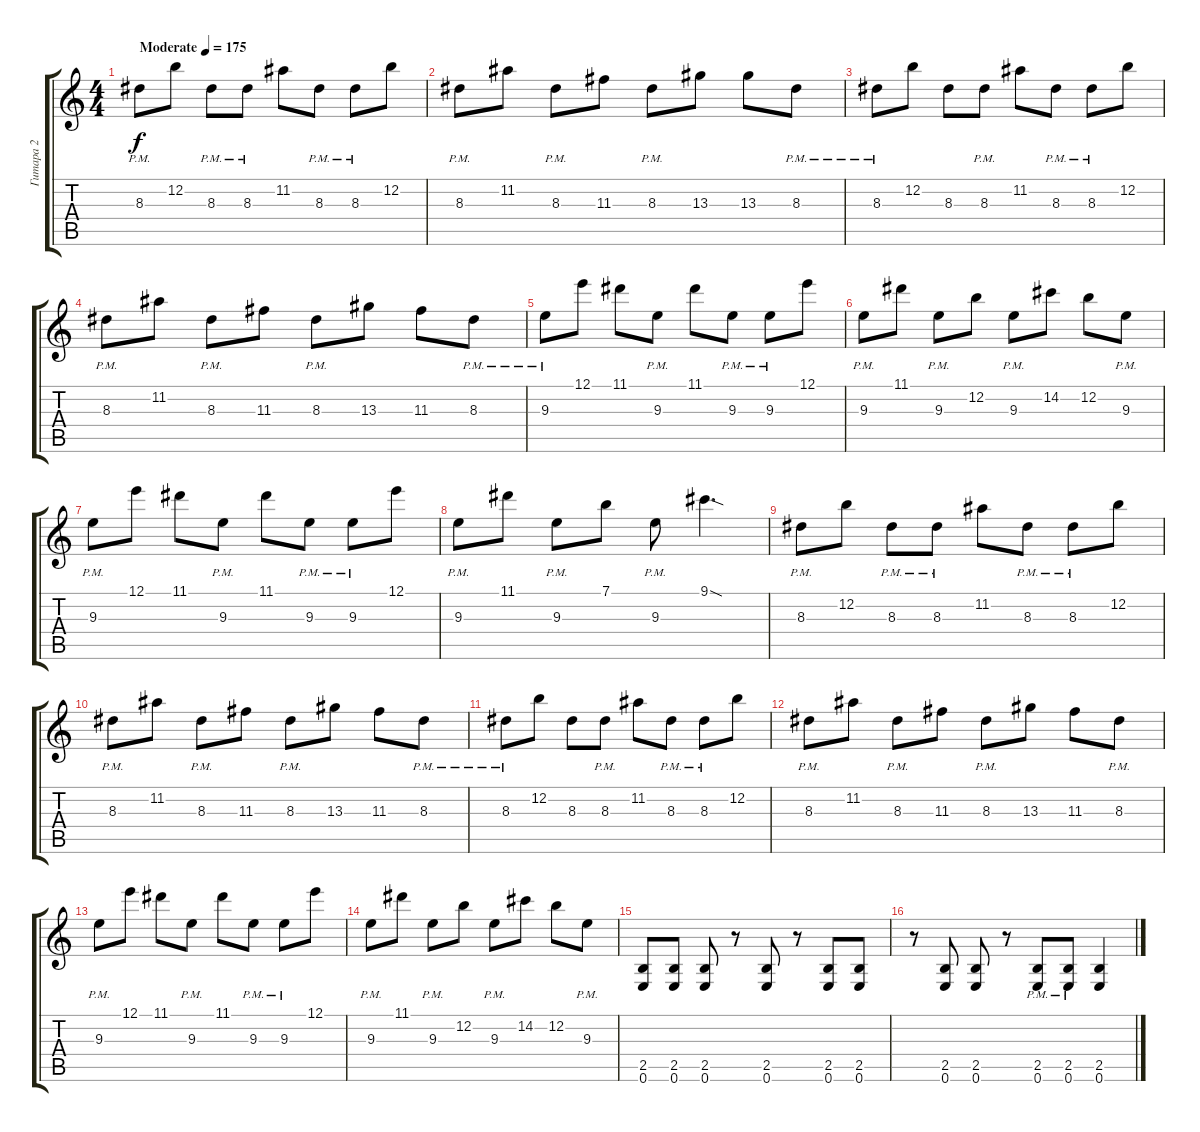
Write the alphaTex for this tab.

\track ("Гитара 2" "Гитара 2") {instrument distortionguitar}
\staff {score tabs}
\tuning (E4 B3 G3 D3 A2 E2) {hide}
\ts (4 4)
\tempo (175 "Moderate")
\clef g2
\ks c
8.3{pm}.8{dy f instrument distortionguitar} 12.2.8 8.3{pm}.8 8.3{pm}.8 11.2.8 8.3{pm}.8 8.3{pm}.8 12.2.8 |
8.3{pm}.8 11.2.8 8.3{pm}.8 11.3.8 8.3{pm}.8 13.3.8 13.3.8 8.3{pm}.8 |
8.3{pm}.8 12.2.8 8.3.8 8.3{pm}.8 11.2.8 8.3{pm}.8 8.3{pm}.8 12.2.8 |
8.3{pm}.8 11.2.8 8.3{pm}.8 11.3.8 8.3{pm}.8 13.3.8 11.3.8 8.3{pm}.8 |
9.3{pm}.8 12.1.8 11.1.8 9.3{pm}.8 11.1.8 9.3{pm}.8 9.3{pm}.8 12.1.8 |
9.3{pm}.8 11.1.8 9.3{pm}.8 12.2.8 9.3{pm}.8 14.2.8 12.2.8 9.3{pm}.8 |
9.3{pm}.8 12.1.8 11.1.8 9.3{pm}.8 11.1.8 9.3{pm}.8 9.3{pm}.8 12.1.8 |
9.3{pm}.8 11.1.8 9.3{pm}.8 7.1.8 9.3{pm}.8 9.1{sod}.4{d} |
8.3{pm}.8 12.2.8 8.3{pm}.8 8.3{pm}.8 11.2.8 8.3{pm}.8 8.3{pm}.8 12.2.8 |
8.3{pm}.8 11.2.8 8.3{pm}.8 11.3.8 8.3{pm}.8 13.3.8 11.3.8 8.3{pm}.8 |
8.3{pm}.8 12.2.8 8.3.8 8.3{pm}.8 11.2.8 8.3{pm}.8 8.3{pm}.8 12.2.8 |
8.3{pm}.8 11.2.8 8.3{pm}.8 11.3.8 8.3{pm}.8 13.3.8 11.3.8 8.3{pm}.8 |
9.3{pm}.8 12.1.8 11.1.8 9.3{pm}.8 11.1.8 9.3{pm}.8 9.3{pm}.8 12.1.8 |
9.3{pm}.8 11.1.8 9.3{pm}.8 12.2.8 9.3{pm}.8 14.2.8 12.2.8 9.3{pm}.8 |
(2.5 0.6).8 (2.5 0.6).8 (2.5 0.6).8 r.8 (2.5 0.6).8 r.8 (2.5 0.6).8 (2.5 0.6).8 |
r.8 (2.5 0.6).8 (2.5 0.6).8 r.8 (2.5{pm} 0.6{pm}).8 (2.5{pm} 0.6{pm}).8 (2.5 0.6).4
